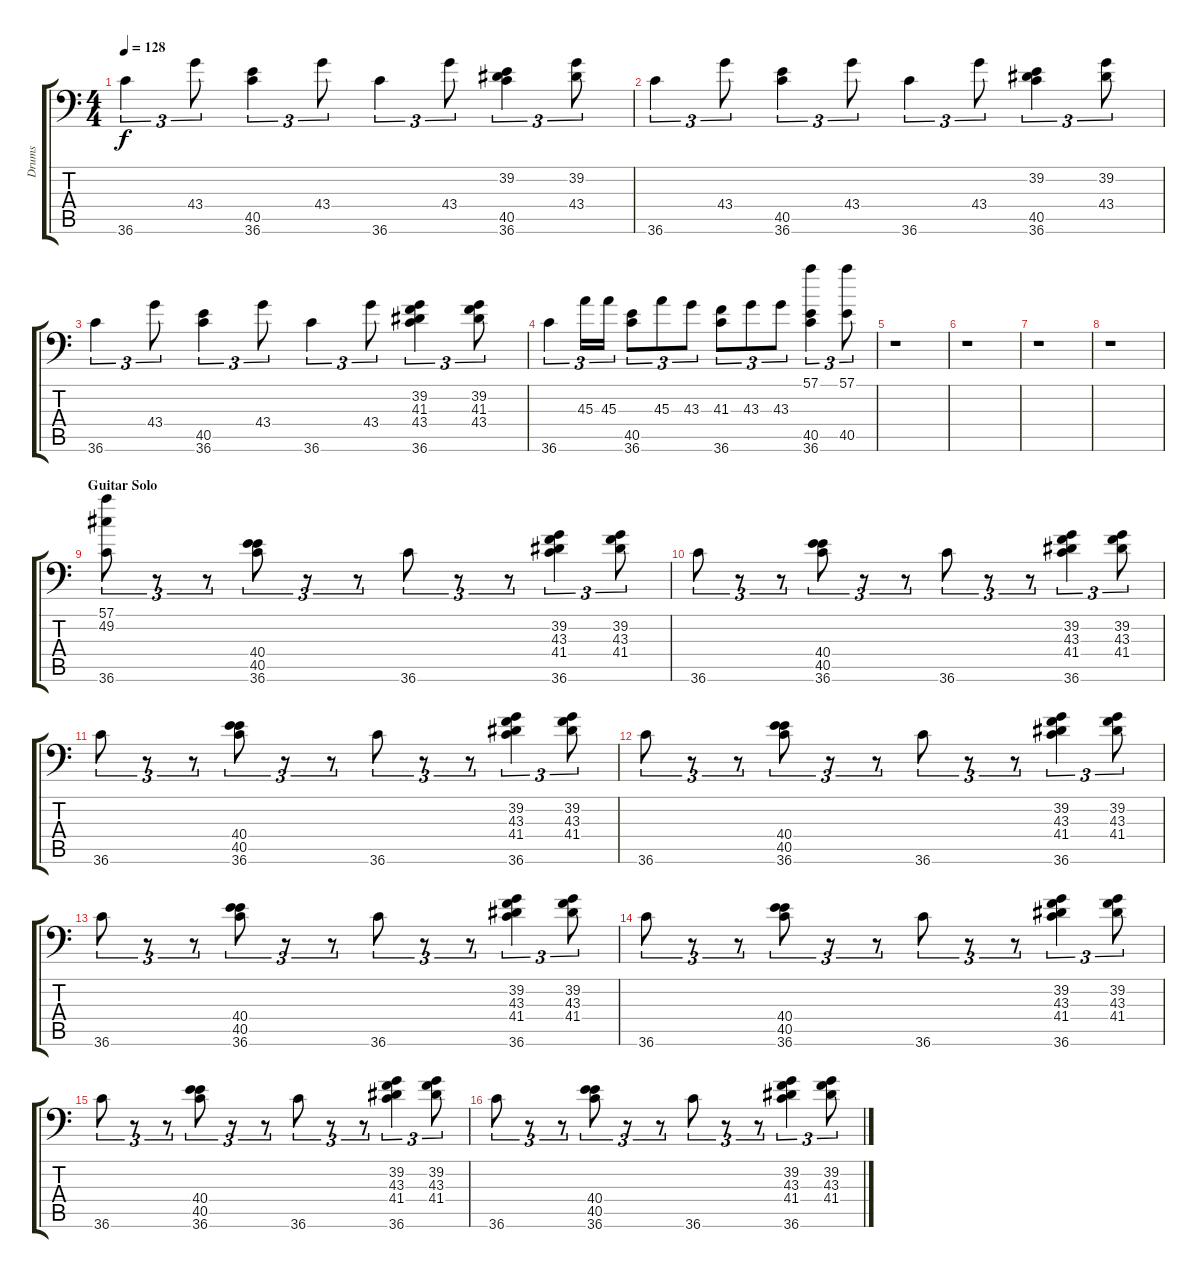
\track ("Drums" "Drums") {instrument acousticgrandpiano}
\staff {score tabs}
\tuning (C-1 C-1 C-1 C-1 C-1 C-1) {hide}
\ts (4 4)
\tempo 128
\clef f4
\ks c
36.6.4{tu (3 2) dy f} 43.4.8{tu (3 2)} (40.5 36.6).4{tu (3 2)} 43.4.8{tu (3 2)} 36.6.4{tu (3 2)} 43.4.8{tu (3 2)} (39.2 40.5 36.6).4{tu (3 2)} (39.2 43.4).8{tu (3 2)} |
36.6.4{tu (3 2)} 43.4.8{tu (3 2)} (40.5 36.6).4{tu (3 2)} 43.4.8{tu (3 2)} 36.6.4{tu (3 2)} 43.4.8{tu (3 2)} (39.2 40.5 36.6).4{tu (3 2)} (39.2 43.4).8{tu (3 2)} |
36.6.4{tu (3 2)} 43.4.8{tu (3 2)} (40.5 36.6).4{tu (3 2)} 43.4.8{tu (3 2)} 36.6.4{tu (3 2)} 43.4.8{tu (3 2)} (39.2 41.3 43.4 36.6).4{tu (3 2)} (39.2 41.3 43.4).8{tu (3 2)} |
36.6.4{tu (3 2)} 45.3.16{tu (3 2)} 45.3.16{tu (3 2)} (40.5 36.6).8{tu (3 2)} 45.3.8{tu (3 2)} 43.3.8{tu (3 2)} (41.3 36.6).8{tu (3 2)} 43.3.8{tu (3 2)} 43.3.8{tu (3 2)} (57.1 40.5 36.6).4{tu (3 2)} (57.1 40.5).8{tu (3 2)} |
r.1 |
r.1 |
r.1 |
r.1 |
\section ("" "Guitar Solo")
(57.1 49.2 36.6).8{tu (3 2)} r.8{tu (3 2)} r.8{tu (3 2)} (40.4 40.5 36.6).8{tu (3 2)} r.8{tu (3 2)} r.8{tu (3 2)} 36.6.8{tu (3 2)} r.8{tu (3 2)} r.8{tu (3 2)} (39.2 43.3 41.4 36.6).4{tu (3 2)} (39.2 43.3 41.4).8{tu (3 2)} |
36.6.8{tu (3 2)} r.8{tu (3 2)} r.8{tu (3 2)} (40.4 40.5 36.6).8{tu (3 2)} r.8{tu (3 2)} r.8{tu (3 2)} 36.6.8{tu (3 2)} r.8{tu (3 2)} r.8{tu (3 2)} (39.2 43.3 41.4 36.6).4{tu (3 2)} (39.2 43.3 41.4).8{tu (3 2)} |
36.6.8{tu (3 2)} r.8{tu (3 2)} r.8{tu (3 2)} (40.4 40.5 36.6).8{tu (3 2)} r.8{tu (3 2)} r.8{tu (3 2)} 36.6.8{tu (3 2)} r.8{tu (3 2)} r.8{tu (3 2)} (39.2 43.3 41.4 36.6).4{tu (3 2)} (39.2 43.3 41.4).8{tu (3 2)} |
36.6.8{tu (3 2)} r.8{tu (3 2)} r.8{tu (3 2)} (40.4 40.5 36.6).8{tu (3 2)} r.8{tu (3 2)} r.8{tu (3 2)} 36.6.8{tu (3 2)} r.8{tu (3 2)} r.8{tu (3 2)} (39.2 43.3 41.4 36.6).4{tu (3 2)} (39.2 43.3 41.4).8{tu (3 2)} |
36.6.8{tu (3 2)} r.8{tu (3 2)} r.8{tu (3 2)} (40.4 40.5 36.6).8{tu (3 2)} r.8{tu (3 2)} r.8{tu (3 2)} 36.6.8{tu (3 2)} r.8{tu (3 2)} r.8{tu (3 2)} (39.2 43.3 41.4 36.6).4{tu (3 2)} (39.2 43.3 41.4).8{tu (3 2)} |
36.6.8{tu (3 2)} r.8{tu (3 2)} r.8{tu (3 2)} (40.4 40.5 36.6).8{tu (3 2)} r.8{tu (3 2)} r.8{tu (3 2)} 36.6.8{tu (3 2)} r.8{tu (3 2)} r.8{tu (3 2)} (39.2 43.3 41.4 36.6).4{tu (3 2)} (39.2 43.3 41.4).8{tu (3 2)} |
36.6.8{tu (3 2)} r.8{tu (3 2)} r.8{tu (3 2)} (40.4 40.5 36.6).8{tu (3 2)} r.8{tu (3 2)} r.8{tu (3 2)} 36.6.8{tu (3 2)} r.8{tu (3 2)} r.8{tu (3 2)} (39.2 43.3 41.4 36.6).4{tu (3 2)} (39.2 43.3 41.4).8{tu (3 2)} |
36.6.8{tu (3 2)} r.8{tu (3 2)} r.8{tu (3 2)} (40.4 40.5 36.6).8{tu (3 2)} r.8{tu (3 2)} r.8{tu (3 2)} 36.6.8{tu (3 2)} r.8{tu (3 2)} r.8{tu (3 2)} (39.2 43.3 41.4 36.6).4{tu (3 2)} (39.2 43.3 41.4).8{tu (3 2)}
